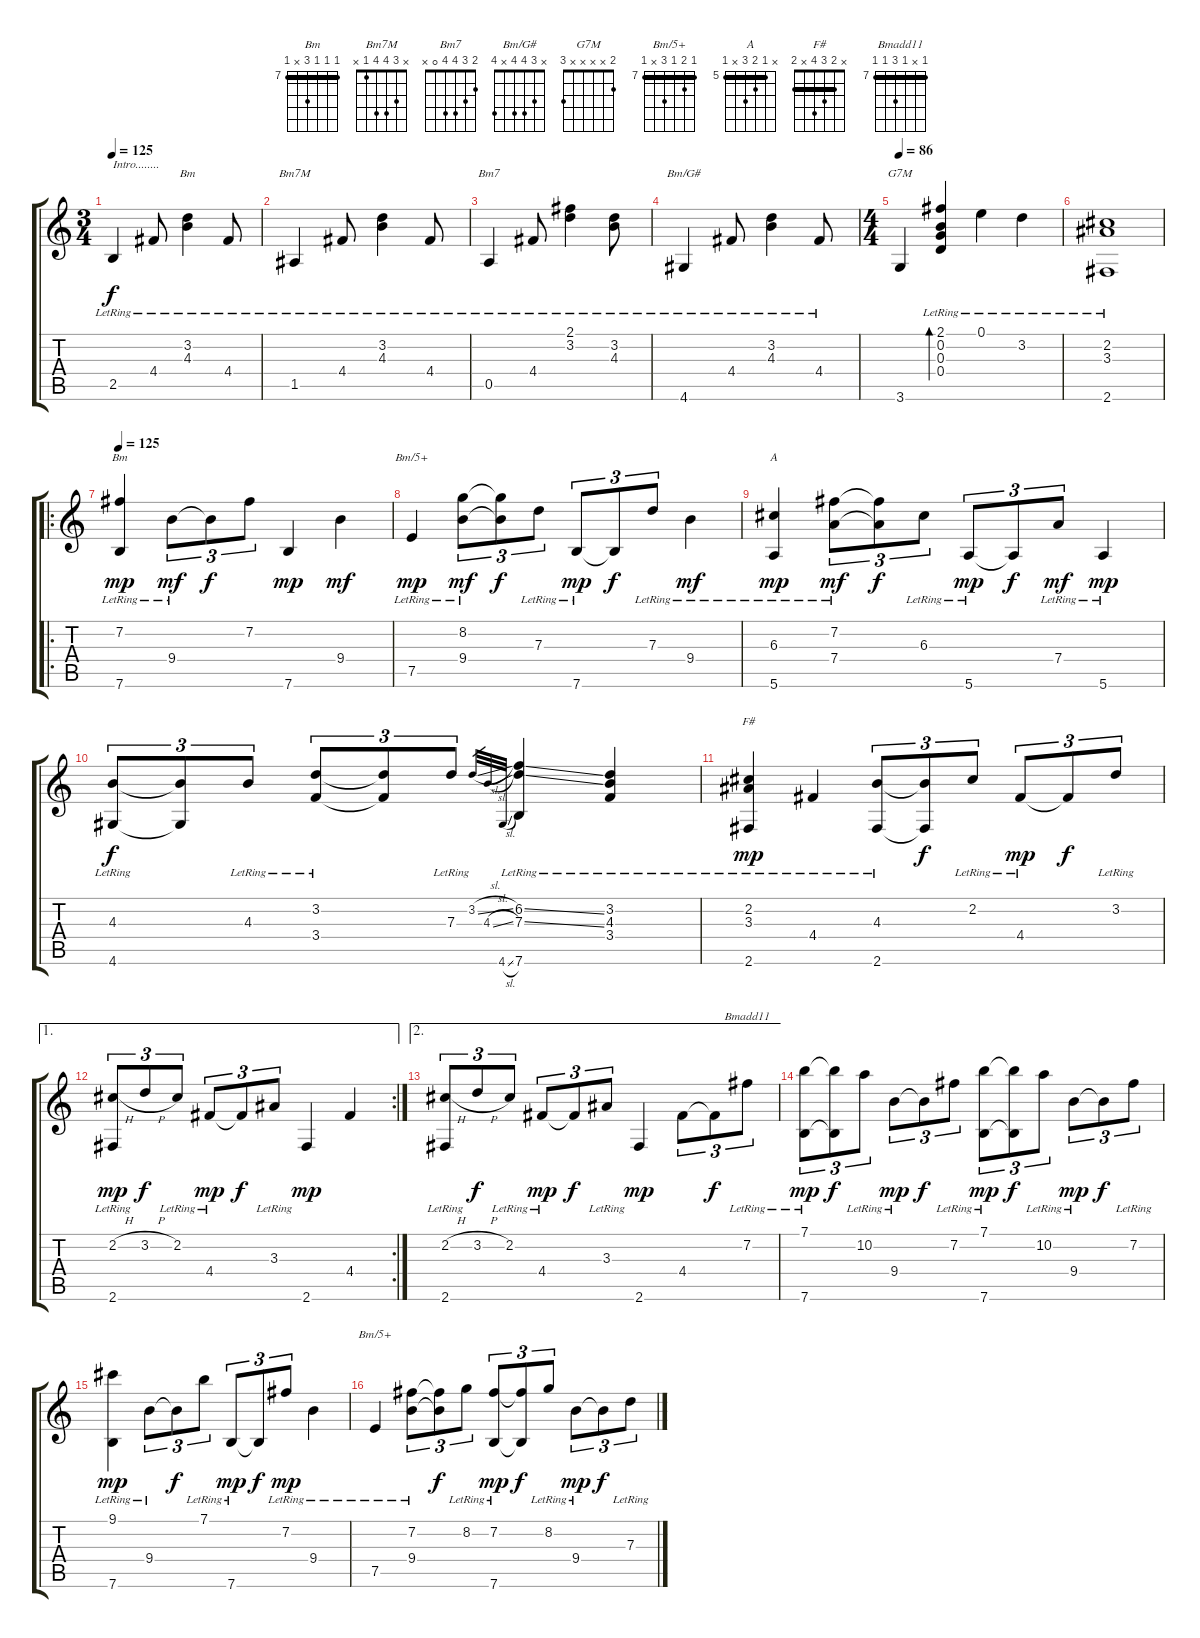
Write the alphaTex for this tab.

\track "" {instrument acousticguitarsteel}
\staff {score tabs}
\tuning (E4 B3 G3 D3 A2 E2) {hide}
\chord ("Bm" x 3 4 4 2 x)
\chord ("Bm7M" x 3 4 4 1 x)
\chord ("Bm7" 2 3 4 4 0 x)
\chord ("Bm/G#" x 3 4 4 x 4)
\chord ("G7M" 2 x x x x 3)
\chord ("Bm" 7 7 7 9 x 7) {firstfret 7 barre 7}
\chord ("Bm/5+" x 8 7 9 x 7) {firstfret 7 barre 7}
\chord ("A" x 5 6 7 x 5) {firstfret 5 barre 5}
\chord ("F#" x 2 3 4 x 2) {barre 2}
\chord ("Bmadd11" 7 x 7 9 7 7) {firstfret 7 barre 7}
\chord ("Bm/5+" 7 8 7 9 x 7) {firstfret 7 barre 7}
\ts (3 4)
\tempo 125
\tempo 120
\tempo 125
\clef g2
\ks c
2.5{lr}.4{txt "Intro........" dy f instrument acousticguitarsteel} 4.4{lr}.8 (3.2{lr} 4.3{lr}).4{ch "Bm"} 4.4{lr}.8 |
1.5{lr}.4{ch "Bm7M"} 4.4{lr}.8 (3.2{lr} 4.3{lr}).4 4.4{lr}.8 |
0.5{lr}.4{ch "Bm7"} 4.4{lr}.8 (2.1{lr} 3.2{lr}).4 (3.2{lr} 4.3{lr}).8 |
4.6{lr}.4{ch "Bm/G#"} 4.4{lr}.8 (3.2{lr} 4.3{lr}).4 4.4{lr}.8 |
\ts (4 4)
\tempo 86
3.6.4{ch "G7M"} (2.1 0.2{lr} 0.3{lr} 0.4{lr}).4{bd 240} 0.1{lr}.4 3.2{lr}.4 |
(2.2{lr} 3.3{lr} 2.6{lr}).1 |
\ro
\tempo 125
(7.2{lr} 7.6{lr}).4{ch "Bm" dy mp} 9.4{lr}.8{tu (3 2) dy mf} 9.4{t}.8{tu (3 2) dy f} 7.2.8{tu (3 2)} 7.6.4{dy mp} 9.4.4{dy mf} |
7.5{lr}.4{ch "Bm/5+" dy mp} (8.2{lr} 9.4{lr}).8{tu (3 2) dy mf} (8.2{t} 9.4{t}).8{tu (3 2) dy f} 7.3{lr}.8{tu (3 2)} 7.6{lr}.8{tu (3 2) dy mp} 7.6{t}.8{tu (3 2) dy f} 7.3{lr}.8{tu (3 2)} 9.4{lr}.4{dy mf} |
(6.3{lr} 5.6{lr}).4{ch "A" dy mp} (7.2{lr} 7.4{lr}).8{tu (3 2) dy mf} (7.2{t} 7.4{t}).8{tu (3 2) dy f} 6.3{lr}.8{tu (3 2)} 5.6{lr}.8{tu (3 2) dy mp} 5.6{t}.8{tu (3 2) dy f} 7.4{lr}.8{tu (3 2) dy mf} 5.6{lr}.4{dy mp} |
(4.3{lr} 4.6{lr}).8{tu (3 2) dy f} (4.3{t} 4.6{t}).8{tu (3 2)} 4.3{lr}.8{tu (3 2)} (3.2{lr} 3.4{lr}).8{tu (3 2)} (3.2{t} 3.4{t}).8{tu (3 2)} 7.3{lr}.8{tu (3 2)} 3.2{sl}.32{gr} 4.3{sl}.32{gr} 4.6{sl}.32{gr} (6.2{ss} 7.3{ss} 7.6{lr}).4 (3.2{lr} 4.3{lr} 3.4{lr}).4 |
(2.2{lr} 3.3{lr} 2.6{lr}).4{ch "F#" dy mp} 4.4{lr}.4 (4.3{lr} 2.6).8{tu (3 2)} (4.3{t} 2.6{t}).8{tu (3 2) dy f} 2.2{lr}.8{tu (3 2)} 4.4{lr}.8{tu (3 2) dy mp} 4.4{t}.8{tu (3 2) dy f} 3.2{lr}.8{tu (3 2)} |
\ae 1
\rc 2
(2.2{h} 2.6{lr}).8{tu (3 2) dy mp} 3.2{h}.8{tu (3 2) dy f} 2.2{lr}.8{tu (3 2)} 4.4{lr}.8{tu (3 2) dy mp} 4.4{t}.8{tu (3 2) dy f} 3.3{lr}.8{tu (3 2)} 2.6.4{dy mp} 4.4.4 |
\ae 2
(2.2{h} 2.6{lr}).8{tu (3 2)} 3.2{h}.8{tu (3 2) dy f} 2.2{lr}.8{tu (3 2)} 4.4{lr}.8{tu (3 2) dy mp} 4.4{t}.8{tu (3 2) dy f} 3.3{lr}.8{tu (3 2)} 2.6.4{dy mp} 4.4.8{tu (3 2)} 4.4{t}.8{tu (3 2) dy f} 7.2{lr}.8{tu (3 2) ch "Bmadd11"} |
(7.1{lr} 7.6{lr}).8{tu (3 2) dy mp} (7.1{t} 7.6{t}).8{tu (3 2) dy f} 10.2{lr}.8{tu (3 2)} 9.4{lr}.8{tu (3 2) dy mp} 9.4{t}.8{tu (3 2) dy f} 7.2{lr}.8{tu (3 2)} (7.1{lr} 7.6{lr}).8{tu (3 2) dy mp} (7.1{t} 7.6{t}).8{tu (3 2) dy f} 10.2{lr}.8{tu (3 2)} 9.4{lr}.8{tu (3 2) dy mp} 9.4{t}.8{tu (3 2) dy f} 7.2{lr}.8{tu (3 2)} |
(9.1 7.6{lr}).4{dy mp} 9.4{lr}.8{tu (3 2)} 9.4{t}.8{tu (3 2) dy f} 7.1{lr}.8{tu (3 2)} 7.6{lr}.8{tu (3 2) dy mp} 7.6{t}.8{tu (3 2) dy f} 7.2{lr}.8{tu (3 2) dy mp} 9.4{lr}.4 |
7.5{lr}.4{ch "Bm/5+"} (7.2{lr} 9.4{lr}).8{tu (3 2)} (7.2{t} 9.4{t}).8{tu (3 2) dy f} 8.2{lr}.8{tu (3 2)} (7.2{lr} 7.6{lr}).8{tu (3 2) dy mp} (7.2{t} 7.6{t}).8{tu (3 2) dy f} 8.2{lr}.8{tu (3 2)} 9.4{lr}.8{tu (3 2) dy mp} 9.4{t}.8{tu (3 2) dy f} 7.3{lr}.8{tu (3 2)}
